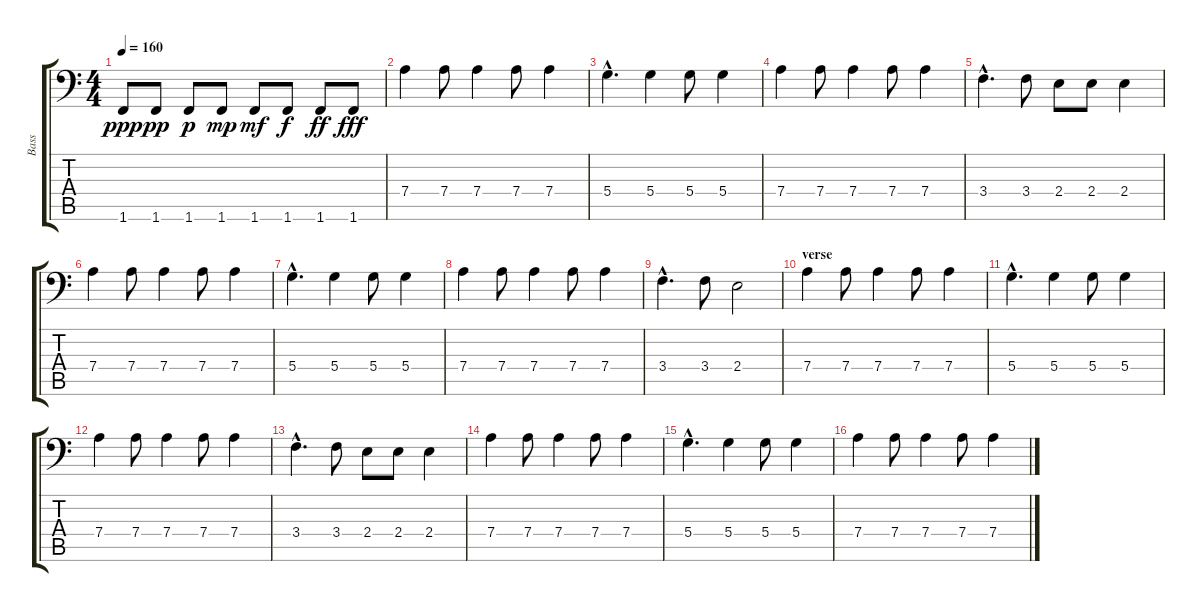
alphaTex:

\track ("Bass" "Bass") {instrument electricbassfinger}
\staff {score tabs}
\tuning (E3 B2 G2 D2 A1 E1) {hide}
\ts (4 4)
\tempo 160
\clef f4
\ks c
1.6.8{dy ppp} 1.6.8{dy pp} 1.6.8{dy p} 1.6.8{dy mp} 1.6.8{dy mf} 1.6.8{dy f} 1.6.8{dy ff} 1.6.8{dy fff} |
7.4.4 7.4.8 7.4.4 7.4.8 7.4.4 |
5.4{hac}.4{d} 5.4.4 5.4.8 5.4.4 |
7.4.4 7.4.8 7.4.4 7.4.8 7.4.4 |
3.4{hac}.4{d} 3.4.8 2.4.8 2.4.8 2.4.4 |
7.4.4 7.4.8 7.4.4 7.4.8 7.4.4 |
5.4{hac}.4{d} 5.4.4 5.4.8 5.4.4 |
7.4.4 7.4.8 7.4.4 7.4.8 7.4.4 |
3.4{hac}.4{d} 3.4.8 2.4.2 |
\section ("" "verse")
7.4.4 7.4.8 7.4.4 7.4.8 7.4.4 |
5.4{hac}.4{d} 5.4.4 5.4.8 5.4.4 |
7.4.4 7.4.8 7.4.4 7.4.8 7.4.4 |
3.4{hac}.4{d} 3.4.8 2.4.8 2.4.8 2.4.4 |
7.4.4 7.4.8 7.4.4 7.4.8 7.4.4 |
5.4{hac}.4{d} 5.4.4 5.4.8 5.4.4 |
7.4.4 7.4.8 7.4.4 7.4.8 7.4.4
